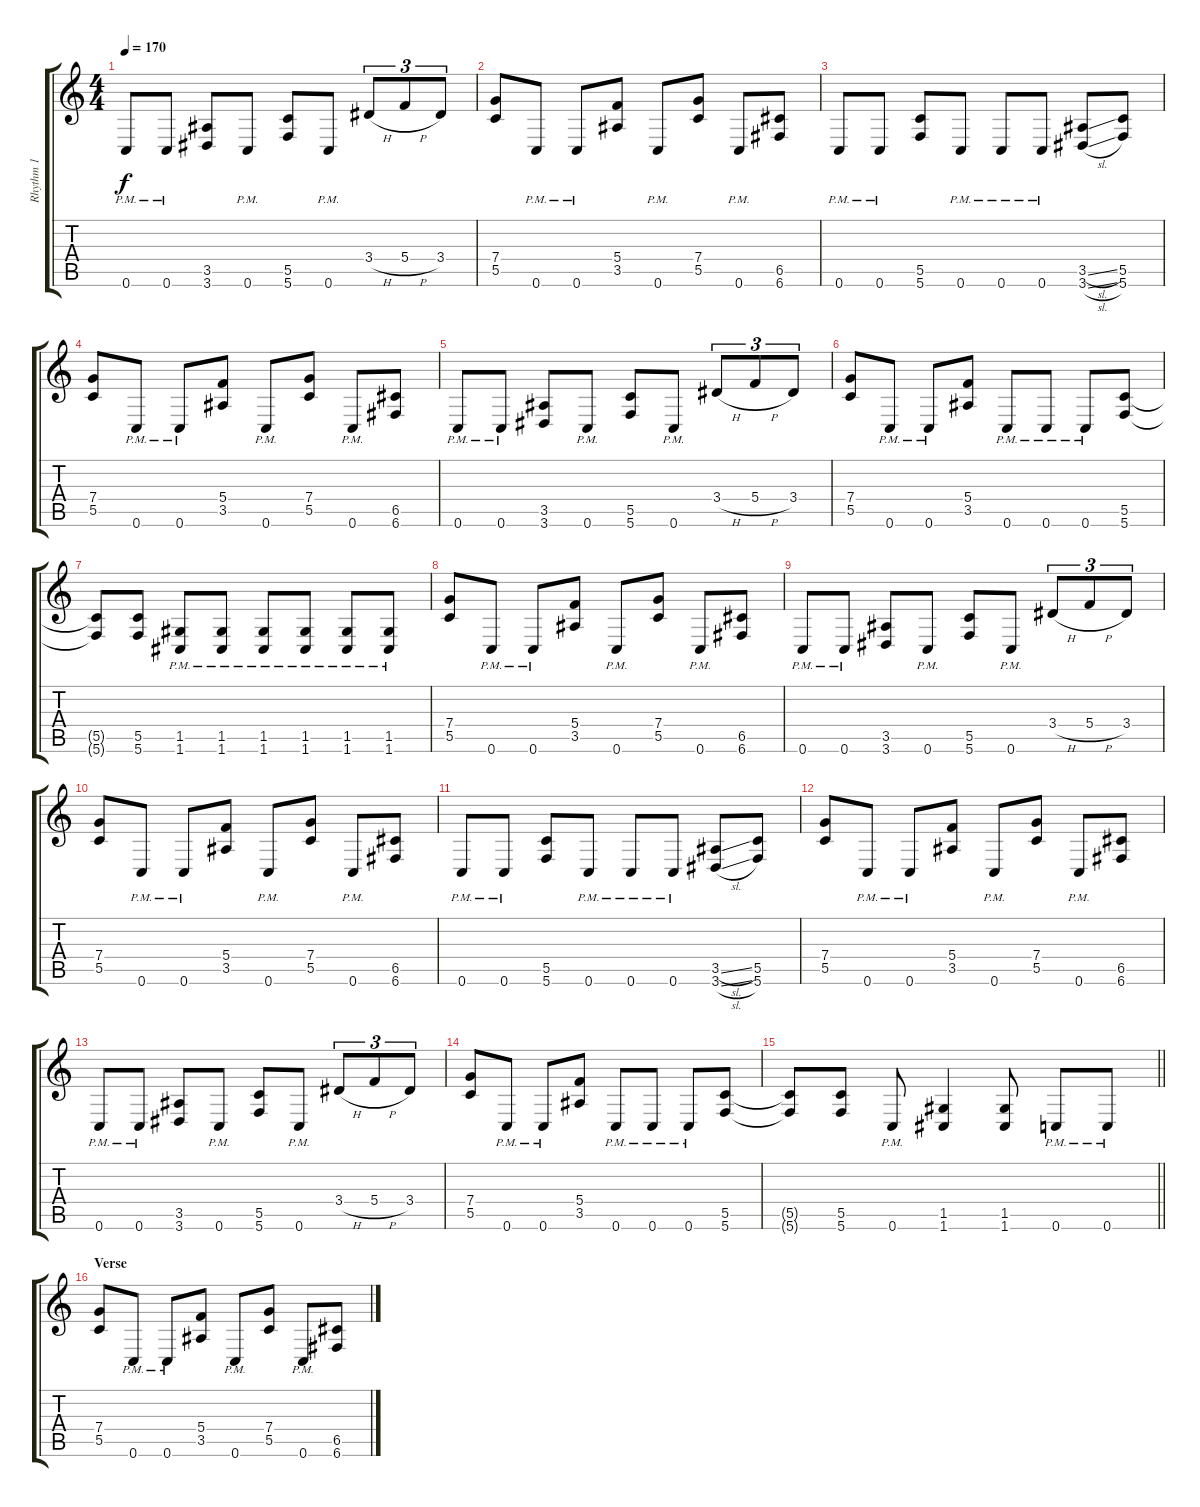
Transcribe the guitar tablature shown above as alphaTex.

\track ("Rhythm 1" "Rhythm 1") {instrument distortionguitar}
\staff {score tabs}
\tuning (D4 A3 F3 C3 G2 C2) {hide}
\ts (4 4)
\tempo 170
\clef g2
\ks c
0.6{pm}.8{dy f} 0.6{pm}.8 (3.5 3.6).8 0.6{pm}.8 (5.5 5.6).8 0.6{pm}.8 3.4{h}.8{tu (3 2)} 5.4{h}.8{tu (3 2)} 3.4.8{tu (3 2)} |
(7.4 5.5).8 0.6{pm}.8 0.6{pm}.8 (5.4 3.5).8 0.6{pm}.8 (7.4 5.5).8 0.6{pm}.8 (6.5 6.6).8 |
0.6{pm}.8 0.6{pm}.8 (5.5 5.6).8 0.6{pm}.8 0.6{pm}.8 0.6{pm}.8 (3.5{sl} 3.6{sl}).8 (5.5 5.6).8 |
(7.4 5.5).8 0.6{pm}.8 0.6{pm}.8 (5.4 3.5).8 0.6{pm}.8 (7.4 5.5).8 0.6{pm}.8 (6.5 6.6).8 |
0.6{pm}.8 0.6{pm}.8 (3.5 3.6).8 0.6{pm}.8 (5.5 5.6).8 0.6{pm}.8 3.4{h}.8{tu (3 2)} 5.4{h}.8{tu (3 2)} 3.4.8{tu (3 2)} |
(7.4 5.5).8 0.6{pm}.8 0.6{pm}.8 (5.4 3.5).8 0.6{pm}.8 0.6{pm}.8 0.6{pm}.8 (5.5 5.6).8 |
(5.5{t} 5.6{t}).8 (5.5 5.6).8 (1.5{pm} 1.6{pm}).8 (1.5{pm} 1.6{pm}).8 (1.5{pm} 1.6{pm}).8 (1.5{pm} 1.6{pm}).8 (1.5{pm} 1.6{pm}).8 (1.5{pm} 1.6{pm}).8 |
(7.4 5.5).8 0.6{pm}.8 0.6{pm}.8 (5.4 3.5).8 0.6{pm}.8 (7.4 5.5).8 0.6{pm}.8 (6.5 6.6).8 |
0.6{pm}.8 0.6{pm}.8 (3.5 3.6).8 0.6{pm}.8 (5.5 5.6).8 0.6{pm}.8 3.4{h}.8{tu (3 2)} 5.4{h}.8{tu (3 2)} 3.4.8{tu (3 2)} |
(7.4 5.5).8 0.6{pm}.8 0.6{pm}.8 (5.4 3.5).8 0.6{pm}.8 (7.4 5.5).8 0.6{pm}.8 (6.5 6.6).8 |
0.6{pm}.8 0.6{pm}.8 (5.5 5.6).8 0.6{pm}.8 0.6{pm}.8 0.6{pm}.8 (3.5{sl} 3.6{sl}).8 (5.5 5.6).8 |
(7.4 5.5).8 0.6{pm}.8 0.6{pm}.8 (5.4 3.5).8 0.6{pm}.8 (7.4 5.5).8 0.6{pm}.8 (6.5 6.6).8 |
0.6{pm}.8 0.6{pm}.8 (3.5 3.6).8 0.6{pm}.8 (5.5 5.6).8 0.6{pm}.8 3.4{h}.8{tu (3 2)} 5.4{h}.8{tu (3 2)} 3.4.8{tu (3 2)} |
(7.4 5.5).8 0.6{pm}.8 0.6{pm}.8 (5.4 3.5).8 0.6{pm}.8 0.6{pm}.8 0.6{pm}.8 (5.5 5.6).8 |
\barLineRight lightlight
(5.5{t} 5.6{t}).8 (5.5 5.6).8 0.6{pm}.8 (1.5 1.6).4 (1.5 1.6).8 0.6{pm}.8 0.6{pm}.8 |
\section ("" "Verse")
(7.4 5.5).8 0.6{pm}.8 0.6{pm}.8 (5.4 3.5).8 0.6{pm}.8 (7.4 5.5).8 0.6{pm}.8 (6.5 6.6).8
